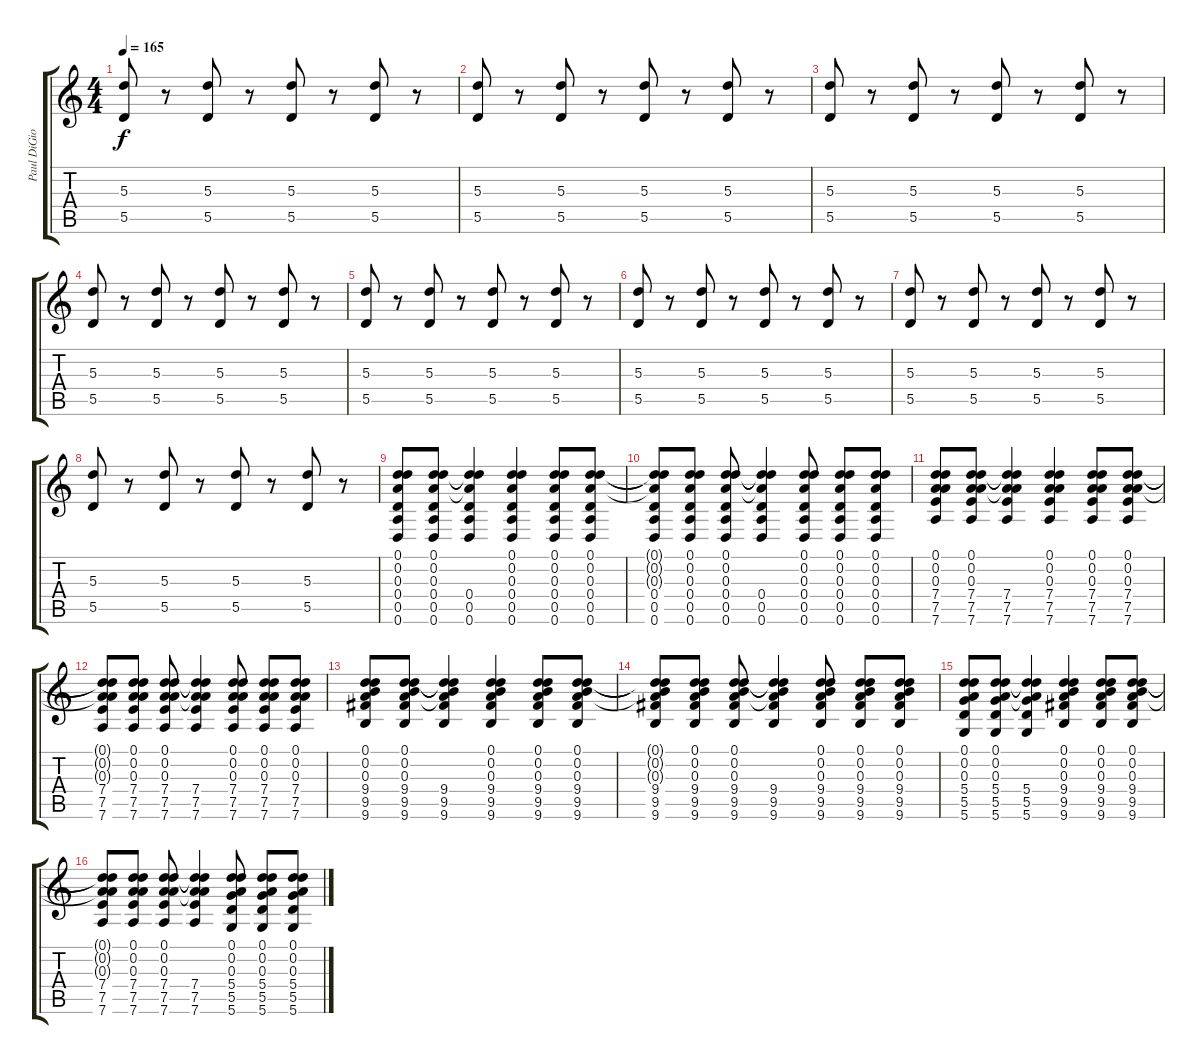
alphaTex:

\track ("Paul DiGiovanni (Lead Guitar)" "Paul DiGio") {instrument distortionguitar}
\staff {score tabs}
\tuning (D4 D4 A3 D3 A2 D2) {hide}
\ts (4 4)
\tempo 165
\clef g2
\ks c
(5.3 5.5).8{dy f} r.8 (5.3 5.5).8 r.8 (5.3 5.5).8 r.8 (5.3 5.5).8 r.8 |
(5.3 5.5).8 r.8 (5.3 5.5).8 r.8 (5.3 5.5).8 r.8 (5.3 5.5).8 r.8 |
(5.3 5.5).8 r.8 (5.3 5.5).8 r.8 (5.3 5.5).8 r.8 (5.3 5.5).8 r.8 |
(5.3 5.5).8 r.8 (5.3 5.5).8 r.8 (5.3 5.5).8 r.8 (5.3 5.5).8 r.8 |
(5.3 5.5).8 r.8 (5.3 5.5).8 r.8 (5.3 5.5).8 r.8 (5.3 5.5).8 r.8 |
(5.3 5.5).8 r.8 (5.3 5.5).8 r.8 (5.3 5.5).8 r.8 (5.3 5.5).8 r.8 |
(5.3 5.5).8 r.8 (5.3 5.5).8 r.8 (5.3 5.5).8 r.8 (5.3 5.5).8 r.8 |
(5.3 5.5).8 r.8 (5.3 5.5).8 r.8 (5.3 5.5).8 r.8 (5.3 5.5).8 r.8 |
(0.1 0.2 0.3 0.4 0.5 0.6).8 (0.1 0.2 0.3 0.4 0.5 0.6).8 (0.1{t} 0.2{t} 0.3{t} 0.4 0.5 0.6).4 (0.1 0.2 0.3 0.4 0.5 0.6).4 (0.1 0.2 0.3 0.4 0.5 0.6).8 (0.1 0.2 0.3 0.4 0.5 0.6).8 |
(0.1{t} 0.2{t} 0.3{t} 0.4 0.5 0.6).8 (0.1 0.2 0.3 0.4 0.5 0.6).8 (0.1 0.2 0.3 0.4 0.5 0.6).8 (0.1{t} 0.2{t} 0.3{t} 0.4 0.5 0.6).4 (0.1 0.2 0.3 0.4 0.5 0.6).8 (0.1 0.2 0.3 0.4 0.5 0.6).8 (0.1 0.2 0.3 0.4 0.5 0.6).8 |
(0.1 0.2 0.3 7.4 7.5 7.6).8 (0.1 0.2 0.3 7.4 7.5 7.6).8 (0.1{t} 0.2{t} 0.3{t} 7.4 7.5 7.6).4 (0.1 0.2 0.3 7.4 7.5 7.6).4 (0.1 0.2 0.3 7.4 7.5 7.6).8 (0.1 0.2 0.3 7.4 7.5 7.6).8 |
(0.1{t} 0.2{t} 0.3{t} 7.4 7.5 7.6).8 (0.1 0.2 0.3 7.4 7.5 7.6).8 (0.1 0.2 0.3 7.4 7.5 7.6).8 (0.1{t} 0.2{t} 0.3{t} 7.4 7.5 7.6).4 (0.1 0.2 0.3 7.4 7.5 7.6).8 (0.1 0.2 0.3 7.4 7.5 7.6).8 (0.1 0.2 0.3 7.4 7.5 7.6).8 |
(0.1 0.2 0.3 9.4 9.5 9.6).8 (0.1 0.2 0.3 9.4 9.5 9.6).8 (0.1{t} 0.2{t} 0.3{t} 9.4 9.5 9.6).4 (0.1 0.2 0.3 9.4 9.5 9.6).4 (0.1 0.2 0.3 9.4 9.5 9.6).8 (0.1 0.2 0.3 9.4 9.5 9.6).8 |
(0.1{t} 0.2{t} 0.3{t} 9.4 9.5 9.6).8 (0.1 0.2 0.3 9.4 9.5 9.6).8 (0.1 0.2 0.3 9.4 9.5 9.6).8 (0.1{t} 0.2{t} 0.3{t} 9.4 9.5 9.6).4 (0.1 0.2 0.3 9.4 9.5 9.6).8 (0.1 0.2 0.3 9.4 9.5 9.6).8 (0.1 0.2 0.3 9.4 9.5 9.6).8 |
(0.1 0.2 0.3 5.4 5.5 5.6).8 (0.1 0.2 0.3 5.4 5.5 5.6).8 (0.1{t} 0.2{t} 0.3{t} 5.4 5.5 5.6).4 (0.1 0.2 0.3 9.4 9.5 9.6).4 (0.1 0.2 0.3 9.4 9.5 9.6).8 (0.1 0.2 0.3 9.4 9.5 9.6).8 |
(0.1{t} 0.2{t} 0.3{t} 7.4 7.5 7.6).8 (0.1 0.2 0.3 7.4 7.5 7.6).8 (0.1 0.2 0.3 7.4 7.5 7.6).8 (0.1{t} 0.2{t} 0.3{t} 7.4 7.5 7.6).4 (0.1 0.2 0.3 5.4 5.5 5.6).8 (0.1 0.2 0.3 5.4 5.5 5.6).8 (0.1 0.2 0.3 5.4 5.5 5.6).8
